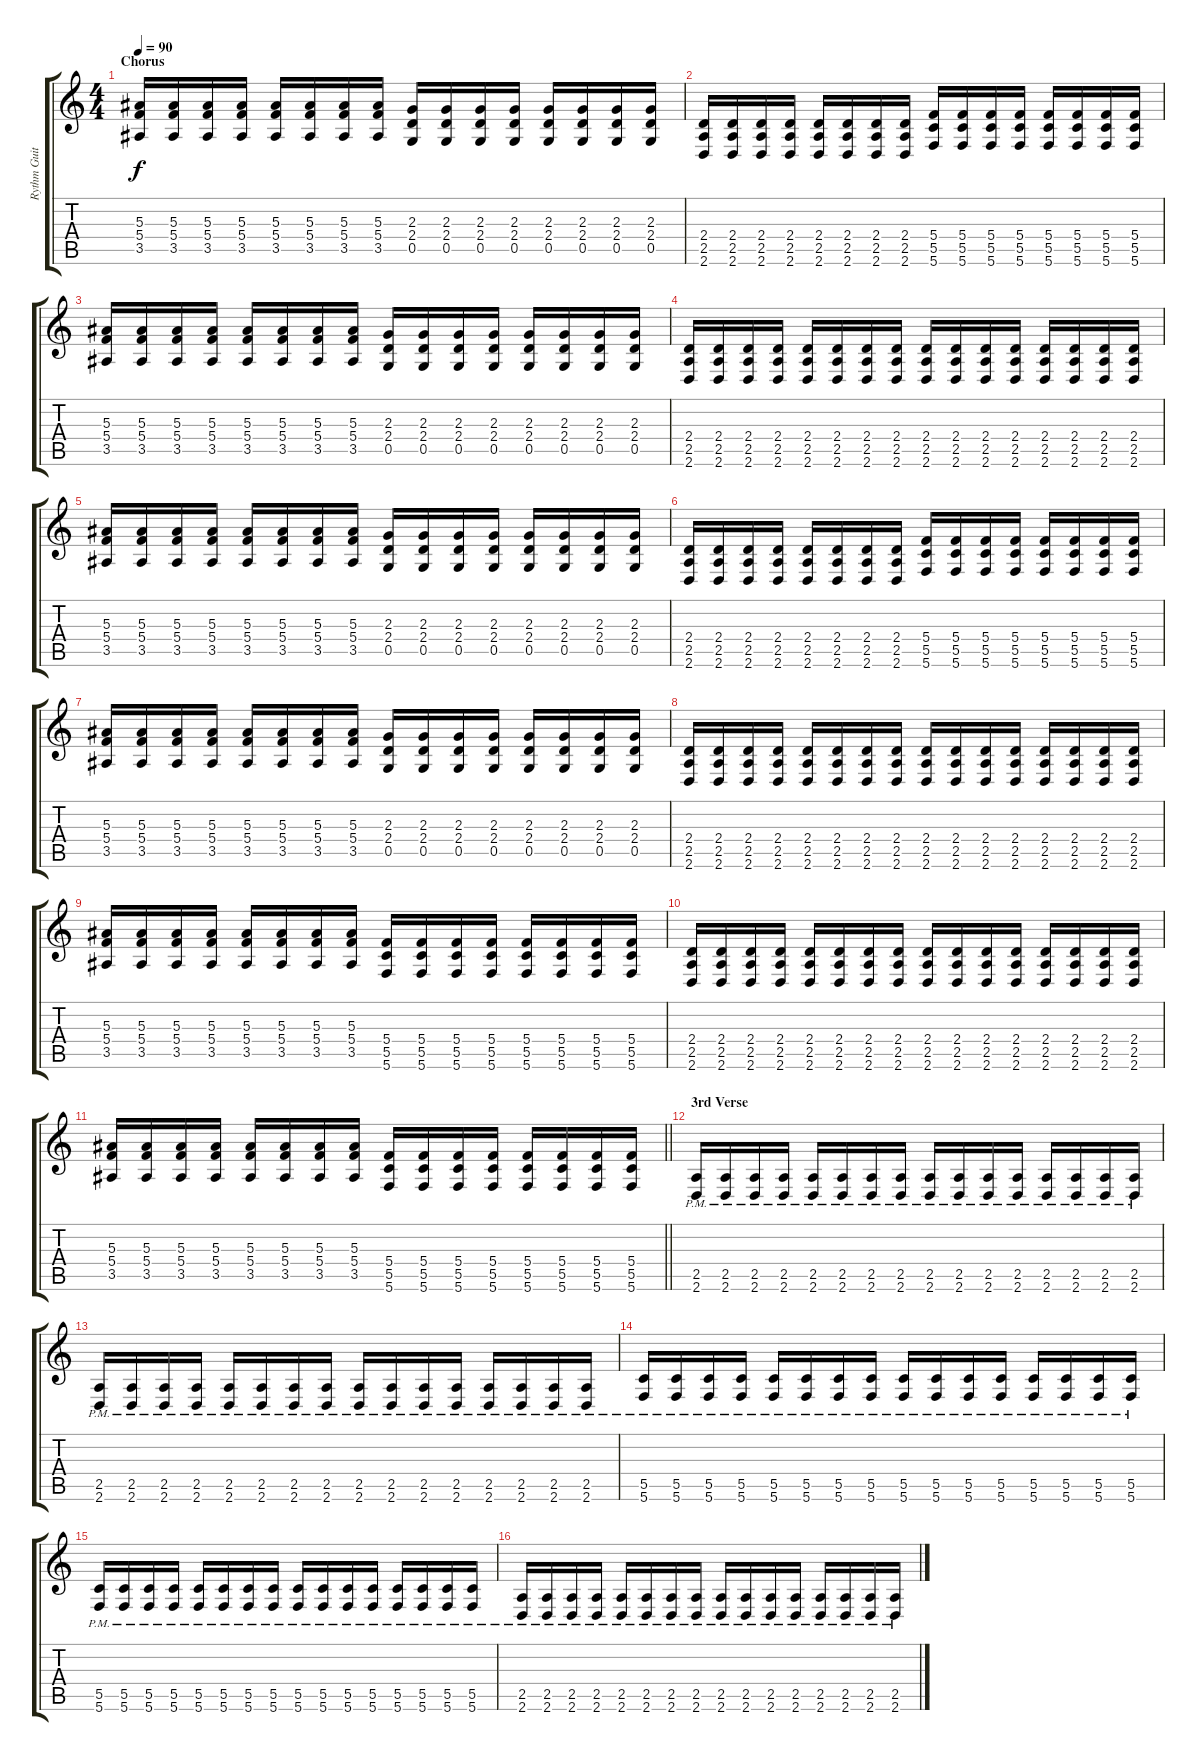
\track ("Rythm Guitar" "Rythm Guit") {instrument distortionguitar}
\staff {score tabs}
\tuning (D4 A3 F3 C3 G2 C2) {hide}
\ts (4 4)
\section ("" "Chorus")
\tempo 90
\clef g2
\ks c
(5.3 5.4 3.5).16{dy f} (5.3 5.4 3.5).16 (5.3 5.4 3.5).16 (5.3 5.4 3.5).16 (5.3 5.4 3.5).16 (5.3 5.4 3.5).16 (5.3 5.4 3.5).16 (5.3 5.4 3.5).16 (2.3 2.4 0.5).16 (2.3 2.4 0.5).16 (2.3 2.4 0.5).16 (2.3 2.4 0.5).16 (2.3 2.4 0.5).16 (2.3 2.4 0.5).16 (2.3 2.4 0.5).16 (2.3 2.4 0.5).16 |
(2.4 2.5 2.6).16 (2.4 2.5 2.6).16 (2.4 2.5 2.6).16 (2.4 2.5 2.6).16 (2.4 2.5 2.6).16 (2.4 2.5 2.6).16 (2.4 2.5 2.6).16 (2.4 2.5 2.6).16 (5.4 5.5 5.6).16 (5.4 5.5 5.6).16 (5.4 5.5 5.6).16 (5.4 5.5 5.6).16 (5.4 5.5 5.6).16 (5.4 5.5 5.6).16 (5.4 5.5 5.6).16 (5.4 5.5 5.6).16 |
(5.3 5.4 3.5).16 (5.3 5.4 3.5).16 (5.3 5.4 3.5).16 (5.3 5.4 3.5).16 (5.3 5.4 3.5).16 (5.3 5.4 3.5).16 (5.3 5.4 3.5).16 (5.3 5.4 3.5).16 (2.3 2.4 0.5).16 (2.3 2.4 0.5).16 (2.3 2.4 0.5).16 (2.3 2.4 0.5).16 (2.3 2.4 0.5).16 (2.3 2.4 0.5).16 (2.3 2.4 0.5).16 (2.3 2.4 0.5).16 |
(2.4 2.5 2.6).16 (2.4 2.5 2.6).16 (2.4 2.5 2.6).16 (2.4 2.5 2.6).16 (2.4 2.5 2.6).16 (2.4 2.5 2.6).16 (2.4 2.5 2.6).16 (2.4 2.5 2.6).16 (2.4 2.5 2.6).16 (2.4 2.5 2.6).16 (2.4 2.5 2.6).16 (2.4 2.5 2.6).16 (2.4 2.5 2.6).16 (2.4 2.5 2.6).16 (2.4 2.5 2.6).16 (2.4 2.5 2.6).16 |
(5.3 5.4 3.5).16 (5.3 5.4 3.5).16 (5.3 5.4 3.5).16 (5.3 5.4 3.5).16 (5.3 5.4 3.5).16 (5.3 5.4 3.5).16 (5.3 5.4 3.5).16 (5.3 5.4 3.5).16 (2.3 2.4 0.5).16 (2.3 2.4 0.5).16 (2.3 2.4 0.5).16 (2.3 2.4 0.5).16 (2.3 2.4 0.5).16 (2.3 2.4 0.5).16 (2.3 2.4 0.5).16 (2.3 2.4 0.5).16 |
(2.4 2.5 2.6).16 (2.4 2.5 2.6).16 (2.4 2.5 2.6).16 (2.4 2.5 2.6).16 (2.4 2.5 2.6).16 (2.4 2.5 2.6).16 (2.4 2.5 2.6).16 (2.4 2.5 2.6).16 (5.4 5.5 5.6).16 (5.4 5.5 5.6).16 (5.4 5.5 5.6).16 (5.4 5.5 5.6).16 (5.4 5.5 5.6).16 (5.4 5.5 5.6).16 (5.4 5.5 5.6).16 (5.4 5.5 5.6).16 |
(5.3 5.4 3.5).16 (5.3 5.4 3.5).16 (5.3 5.4 3.5).16 (5.3 5.4 3.5).16 (5.3 5.4 3.5).16 (5.3 5.4 3.5).16 (5.3 5.4 3.5).16 (5.3 5.4 3.5).16 (2.3 2.4 0.5).16 (2.3 2.4 0.5).16 (2.3 2.4 0.5).16 (2.3 2.4 0.5).16 (2.3 2.4 0.5).16 (2.3 2.4 0.5).16 (2.3 2.4 0.5).16 (2.3 2.4 0.5).16 |
(2.4 2.5 2.6).16 (2.4 2.5 2.6).16 (2.4 2.5 2.6).16 (2.4 2.5 2.6).16 (2.4 2.5 2.6).16 (2.4 2.5 2.6).16 (2.4 2.5 2.6).16 (2.4 2.5 2.6).16 (2.4 2.5 2.6).16 (2.4 2.5 2.6).16 (2.4 2.5 2.6).16 (2.4 2.5 2.6).16 (2.4 2.5 2.6).16 (2.4 2.5 2.6).16 (2.4 2.5 2.6).16 (2.4 2.5 2.6).16 |
(5.3 5.4 3.5).16 (5.3 5.4 3.5).16 (5.3 5.4 3.5).16 (5.3 5.4 3.5).16 (5.3 5.4 3.5).16 (5.3 5.4 3.5).16 (5.3 5.4 3.5).16 (5.3 5.4 3.5).16 (5.4 5.5 5.6).16 (5.4 5.5 5.6).16 (5.4 5.5 5.6).16 (5.4 5.5 5.6).16 (5.4 5.5 5.6).16 (5.4 5.5 5.6).16 (5.4 5.5 5.6).16 (5.4 5.5 5.6).16 |
(2.4 2.5 2.6).16 (2.4 2.5 2.6).16 (2.4 2.5 2.6).16 (2.4 2.5 2.6).16 (2.4 2.5 2.6).16 (2.4 2.5 2.6).16 (2.4 2.5 2.6).16 (2.4 2.5 2.6).16 (2.4 2.5 2.6).16 (2.4 2.5 2.6).16 (2.4 2.5 2.6).16 (2.4 2.5 2.6).16 (2.4 2.5 2.6).16 (2.4 2.5 2.6).16 (2.4 2.5 2.6).16 (2.4 2.5 2.6).16 |
\barLineRight lightlight
(5.3 5.4 3.5).16 (5.3 5.4 3.5).16 (5.3 5.4 3.5).16 (5.3 5.4 3.5).16 (5.3 5.4 3.5).16 (5.3 5.4 3.5).16 (5.3 5.4 3.5).16 (5.3 5.4 3.5).16 (5.4 5.5 5.6).16 (5.4 5.5 5.6).16 (5.4 5.5 5.6).16 (5.4 5.5 5.6).16 (5.4 5.5 5.6).16 (5.4 5.5 5.6).16 (5.4 5.5 5.6).16 (5.4 5.5 5.6).16 |
\section ("" "3rd Verse")
(2.5{pm} 2.6{pm}).16 (2.5{pm} 2.6{pm}).16 (2.5{pm} 2.6{pm}).16 (2.5{pm} 2.6{pm}).16 (2.5{pm} 2.6{pm}).16 (2.5{pm} 2.6{pm}).16 (2.5{pm} 2.6{pm}).16 (2.5{pm} 2.6{pm}).16 (2.5{pm} 2.6{pm}).16 (2.5{pm} 2.6{pm}).16 (2.5{pm} 2.6{pm}).16 (2.5{pm} 2.6{pm}).16 (2.5{pm} 2.6{pm}).16 (2.5{pm} 2.6{pm}).16 (2.5{pm} 2.6{pm}).16 (2.5{pm} 2.6{pm}).16 |
(2.5{pm} 2.6{pm}).16 (2.5{pm} 2.6{pm}).16 (2.5{pm} 2.6{pm}).16 (2.5{pm} 2.6{pm}).16 (2.5{pm} 2.6{pm}).16 (2.5{pm} 2.6{pm}).16 (2.5{pm} 2.6{pm}).16 (2.5{pm} 2.6{pm}).16 (2.5{pm} 2.6{pm}).16 (2.5{pm} 2.6{pm}).16 (2.5{pm} 2.6{pm}).16 (2.5{pm} 2.6{pm}).16 (2.5{pm} 2.6{pm}).16 (2.5{pm} 2.6{pm}).16 (2.5{pm} 2.6{pm}).16 (2.5{pm} 2.6{pm}).16 |
(5.5{pm} 5.6{pm}).16 (5.5{pm} 5.6{pm}).16 (5.5{pm} 5.6{pm}).16 (5.5{pm} 5.6{pm}).16 (5.5{pm} 5.6{pm}).16 (5.5{pm} 5.6{pm}).16 (5.5{pm} 5.6{pm}).16 (5.5{pm} 5.6{pm}).16 (5.5{pm} 5.6{pm}).16 (5.5{pm} 5.6{pm}).16 (5.5{pm} 5.6{pm}).16 (5.5{pm} 5.6{pm}).16 (5.5{pm} 5.6{pm}).16 (5.5{pm} 5.6{pm}).16 (5.5{pm} 5.6{pm}).16 (5.5{pm} 5.6{pm}).16 |
(5.5{pm} 5.6{pm}).16 (5.5{pm} 5.6{pm}).16 (5.5{pm} 5.6{pm}).16 (5.5{pm} 5.6{pm}).16 (5.5{pm} 5.6{pm}).16 (5.5{pm} 5.6{pm}).16 (5.5{pm} 5.6{pm}).16 (5.5{pm} 5.6{pm}).16 (5.5{pm} 5.6{pm}).16 (5.5{pm} 5.6{pm}).16 (5.5{pm} 5.6{pm}).16 (5.5{pm} 5.6{pm}).16 (5.5{pm} 5.6{pm}).16 (5.5{pm} 5.6{pm}).16 (5.5{pm} 5.6{pm}).16 (5.5{pm} 5.6{pm}).16 |
(2.5{pm} 2.6{pm}).16 (2.5{pm} 2.6{pm}).16 (2.5{pm} 2.6{pm}).16 (2.5{pm} 2.6{pm}).16 (2.5{pm} 2.6{pm}).16 (2.5{pm} 2.6{pm}).16 (2.5{pm} 2.6{pm}).16 (2.5{pm} 2.6{pm}).16 (2.5{pm} 2.6{pm}).16 (2.5{pm} 2.6{pm}).16 (2.5{pm} 2.6{pm}).16 (2.5{pm} 2.6{pm}).16 (2.5{pm} 2.6{pm}).16 (2.5{pm} 2.6{pm}).16 (2.5{pm} 2.6{pm}).16 (2.5{pm} 2.6{pm}).16
